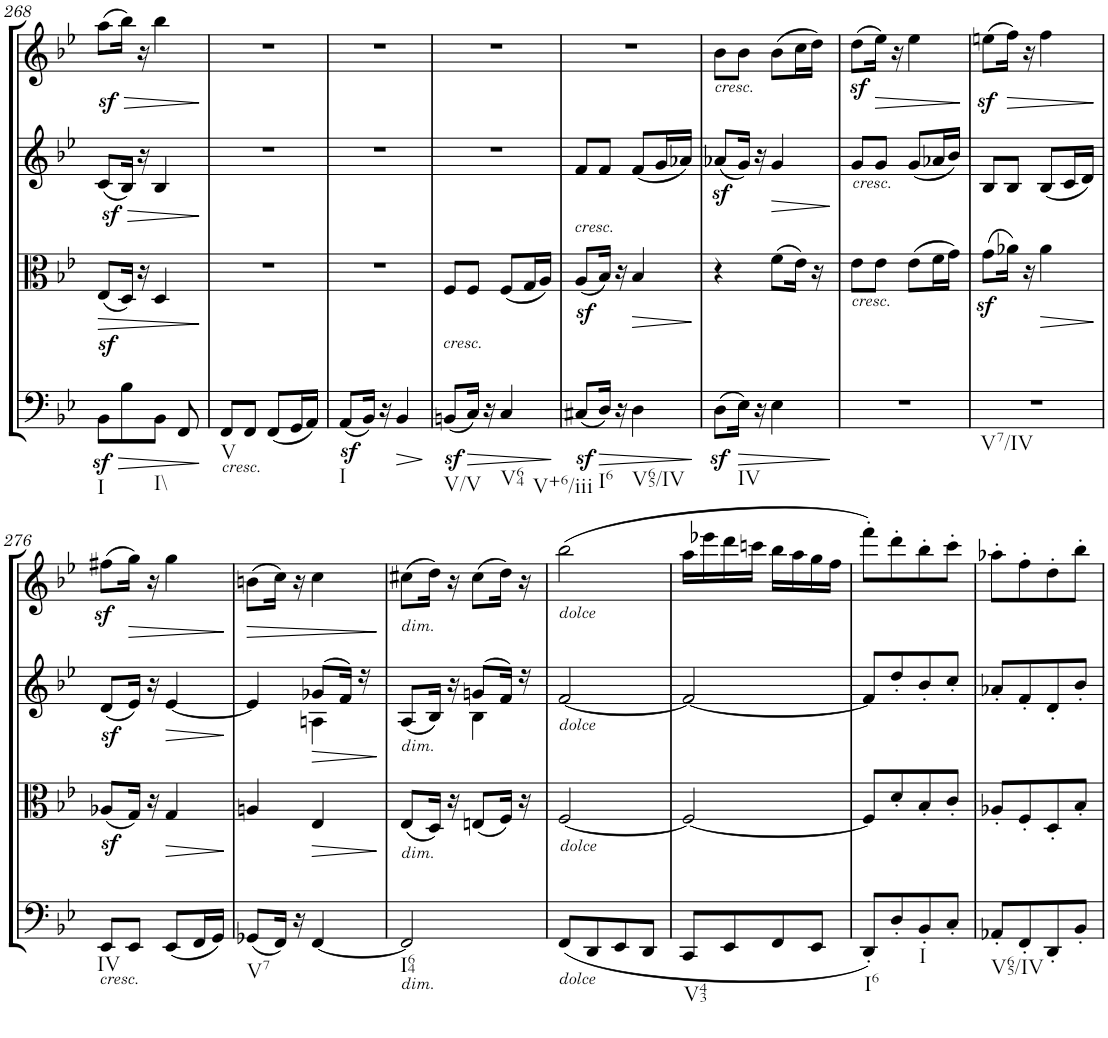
**kern	**dynam	**kern	**dynam	**kern	**dynam	**kern	**dynam
*part4	*part4	*part3	*part3	*part2	*part2	*part1	*part1
*staff4	*staff4	*staff3	*staff3	*staff2	*staff2	*staff1	*staff1
*I"Cello	*	*I"Viola	*	*I"2nd Violin	*	*I"1st Violin	*
*	*	*I'Vla	*	*I'Vln	*	*I'Vln	*
!!LO:PB:g=z
*clefF4	*	*clefC3	*	*clefG2	*	*clefG2	*
*k[b-e-]	*	*k[b-e-]	*	*k[b-e-]	*	*k[b-e-]	*
*B-:	*	*B-:	*	*B-:	*	*B-:	*
*M2/4	*	*M2/4	*	*M2/4	*	*M2/4	*
=268	=268	=268	=268	=268	=268	=268	=268
!LO:TX:b:t=I	!	!	!	!	!	!	!
!	!LO:HP:b	!	!LO:HP:b	!	!LO:HP:b	!	!LO:HP:b
8BB-z>\L	>	(8E-/L	>	(8cz</L	>	(8aaz<\L	>
8B-\	.	16D/Jk)	.	16B-/Jk)	.	16bb-\Jk)	.
.	.	16r	.	16r	.	16r	.
!LO:TX:b:t=I\\	!	!	!	!	!	!	!
8BB-\J	.	4D/	.	4B-/	.	4bb-\	.
8FF/	.	.	.	.	.	.	.
.	]	.	]	.	]	.	]
=269	=269	=269	=269	=269	=269	=269	=269
!LO:TX:b:i:t=cresc.	!	!	!	!	!	!	!
!LO:TX:b:t=V	!	!	!	!	!	!	!
8FF/L	.	2r	.	2r	.	2r	.
8FF/J	.	.	.	.	.	.	.
(8FF/L	.	.	.	.	.	.	.
16GG/L	.	.	.	.	.	.	.
16AA/JJ)	.	.	.	.	.	.	.
=270	=270	=270	=270	=270	=270	=270	=270
!LO:TX:b:t=I	!	!	!	!	!	!	!
(8AAz</L	.	2r	.	2r	.	2r	.
16BB-/Jk)	.	.	.	.	.	.	.
16r	.	.	.	.	.	.	.
!	!LO:HP:b	!	!	!	!	!	!
4BB-/	>	.	.	.	.	.	.
.	]	.	.	.	.	.	.
=271	=271	=271	=271	=271	=271	=271	=271
!	!	!LO:TX:b:i:t=cresc.	!	!	!	!	!
!LO:TX:b:t=V/V	!	!	!	!	!	!	!
(8BBnz</L	.	8F/L	.	2r	.	2r	.
!	!LO:HP:b	!	!	!	!	!	!
16C/Jk)	>	8F/J	.	.	.	.	.
16r	.	.	.	.	.	.	.
!LO:TX:b:t=V64	!	!	!	!	!	!	!
4C/	.	(8F/L	.	.	.	.	.
.	.	16G/L	.	.	.	.	.
.	.	16A/JJ)	.	.	.	.	.
.	]	.	.	.	.	.	.
=272	=272	=272	=272	=272	=272	=272	=272
!	!	!	!	!LO:TX:b:i:t=cresc.	!	!	!
!LO:TX:b:t=V+6/iii	!	!	!	!	!	!	!
(8C#Xz</L	.	(8Az</L	.	8f/L	.	2r	.
!LO:TX:b:t=I6	!	!	!	!	!	!	!
!	!LO:HP:b	!	!	!	!	!	!
16D/Jk)	>	16B-/Jk)	.	8f/J	.	.	.
16r	.	16r	.	.	.	.	.
!LO:TX:b:t=V65/IV	!	!	!	!	!	!	!
!	!	!	!LO:HP:b	!	!	!	!
4D\	.	4B-/	>	(8f/L	.	.	.
.	.	.	.	16g/L	.	.	.
.	.	.	.	16a-X/JJ)	.	.	.
.	]	.	]	.	.	.	.
=273	=273	=273	=273	=273	=273	=273	=273
!	!	!	!	!	!	!LO:TX:b:i:t=cresc.	!
(8Dz<\L	.	4r	.	(8a-Xz</L	.	8b-\L	.
!LO:TX:b:t=IV	!	!	!	!	!	!	!
!	!LO:HP:b	!	!	!	!	!	!
16E-\Jk)	>	.	.	16g/Jk)	.	8b-\J	.
16r	.	.	.	16r	.	.	.
!	!	!	!	!	!LO:HP:b	!	!
4E-\	.	(8f\L	.	4g/	>	(8b-\L	.
.	.	16e-\Jk)	.	.	.	16cc\L	.
.	.	16r	.	.	.	16dd\JJ)	.
.	]	.	.	.	]	.	.
=274	=274	=274	=274	=274	=274	=274	=274
!	!	!	!	!LO:TX:b:i:t=cresc.	!	!	!
!	!	!LO:TX:b:i:t=cresc.	!	!	!	!	!
2r	.	8e-\L	.	8g/L	.	(8ddz<\L	.
!	!	!	!	!	!	!	!LO:HP:b
.	.	8e-\J	.	8g/J	.	16ee-\Jk)	>
.	.	.	.	.	.	16r	.
.	.	(8e-\L	.	(8g/L	.	4ee-\	.
.	.	16f\L	.	16a-X/L	.	.	.
.	.	16g\JJ)	.	16b-/JJ)	.	.	.
.	.	.	.	.	.	.	]
=275	=275	=275	=275	=275	=275	=275	=275
!LO:TX:b:t=V7/IV	!	!	!	!	!	!	!
2r	.	(8gz<\L	.	8B-/L	.	(8eenz<\L	.
!	!	!	!	!	!	!	!LO:HP:b
.	.	16a-X\Jk)	.	8B-/J	.	16ff\Jk)	>
.	.	16r	.	.	.	16r	.
!	!	!	!LO:HP:b	!	!	!	!
.	.	4a-\	>	(8B-/L	.	4ff\	.
.	.	.	.	16c/L	.	.	.
.	.	.	.	16d/JJ)	.	.	.
.	.	.	]	.	.	.	]
!!LO:LB:g=z
=276	=276	=276	=276	=276	=276	=276	=276
!LO:TX:b:i:t=cresc.	!	!	!	!	!	!	!
!LO:TX:b:t=IV	!	!	!	!	!	!	!
8EE-/L	.	(8A-Xz</L	.	(8dz</L	.	(8ff#Xz<\L	.
!	!	!	!	!	!	!	!LO:HP:b
8EE-/J	.	16G/Jk)	.	16e-/Jk)	.	16gg\Jk)	>
.	.	16r	.	16r	.	16r	.
!	!	!	!LO:HP:b	!	!LO:HP:b	!	!
(8EE-/L	.	4G/	>	[4e-/	>	4gg\	.
16FF/L	.	.	.	.	.	.	.
16GG/JJ)	.	.	.	.	.	.	.
.	.	.	]	.	]	.	]
=277	=277	=277	=277	=277	=277	=277	=277
*	*	*	*	*^	*	*	*
!LO:TX:b:t=V7	!	!	!	!	!	!	!	!
!	!	!	!	!	!	!	!	!LO:HP:b
(8GG-X/L	.	4An/	.	4e-/]	4ryy	.	(8bn\L	>
16FF/Jk)	.	.	.	.	.	.	16cc\Jk)	.
16r	.	.	.	.	.	.	16r	.
!	!	!	!LO:HP:b	!	!	!LO:HP:b	!	!
[4FF/	.	4E-/	>	(8g-X/L	4An\	>	4cc\	.
.	.	.	.	16f/Jk)	.	.	.	.
.	.	.	.	16r	.	.	.	.
*	*	*	*	*v	*v	*	*	*
.	.	.	]	.	]	.	]
=278	=278	=278	=278	=278	=278	=278	=278
*	*	*	*	*^	*	*	*
!	!	!	!	!	!	!	!LO:TX:b:i:t=dim.	!
!	!	!	!	!LO:TX:b:i:t=dim.	!	!	!	!
!	!	!LO:TX:b:i:t=dim.	!	!	!	!	!	!
!LO:TX:b:i:t=dim.	!	!	!	!	!	!	!	!
!LO:TX:b:t=I64	!	!	!	!	!	!	!	!
2FF/]	.	(8E-/L	.	(8A/L	4ryy	.	(8cc#X\L	.
.	.	16D/Jk)	.	16B-/Jk)	.	.	16dd\Jk)	.
.	.	16r	.	16r	.	.	16r	.
.	.	(8En/L	.	(8gn/L	4B-\	.	(8cc#\L	.
.	.	16F/Jk)	.	16f/Jk)	.	.	16dd\Jk)	.
.	.	16r	.	16r	.	.	16r	.
*	*	*	*	*v	*v	*	*	*
=279	=279	=279	=279	=279	=279	=279	=279
!	!	!	!	!	!	!LO:TX:b:i:t=dolce	!
!	!	!	!	!LO:TX:b:i:t=dolce	!	!	!
!	!	!LO:TX:b:i:t=dolce	!	!	!	!	!
!LO:TX:b:i:t=dolce	!	!	!	!	!	!	!
(8FF/L	.	[2F/	.	[2f/	.	(2bb-\	.
8DD/	.	.	.	.	.	.	.
8EE-/	.	.	.	.	.	.	.
8DD/J	.	.	.	.	.	.	.
=280	=280	=280	=280	=280	=280	=280	=280
!LO:TX:b:t=V43	!	!	!	!	!	!	!
8CC/L	.	2F/_	.	2f/_	.	16aa\LL	.
.	.	.	.	.	.	16eee-X\	.
8EE-/	.	.	.	.	.	16ddd\	.
.	.	.	.	.	.	16cccn\JJ	.
8FF/	.	.	.	.	.	16bb-\LL	.
.	.	.	.	.	.	16aa\	.
8EE-/J	.	.	.	.	.	16gg\	.
.	.	.	.	.	.	16ff\JJ	.
=281	=281	=281	=281	=281	=281	=281	=281
!LO:TX:b:t=I6	!	!	!	!	!	!	!
8DD'/L)	.	8F/L]	.	8f/L]	.	8fff'\L)	.
8D'/	.	8d'/	.	8dd'/	.	8ddd'\	.
!LO:TX:b:t=I	!	!	!	!	!	!	!
8BB-'/	.	8B-'/	.	8b-'/	.	8bb-'\	.
8C'/J	.	8c'/J	.	8cc'/J	.	8ccc'\J	.
=282	=282	=282	=282	=282	=282	=282	=282
!LO:TX:b:t=V65/IV	!	!	!	!	!	!	!
8AA-X'/L	.	8A-X'/L	.	8a-X'/L	.	8aa-X'\L	.
8FF'/	.	8F'/	.	8f'/	.	8ff'\	.
8DD'/	.	8D'/	.	8d'/	.	8dd'\	.
8BB-'/J	.	8B-'/J	.	8b-'/J	.	8bb-'\J	.
=	=	=	=	=	=	=	=
*-	*-	*-	*-	*-	*-	*-	*-
